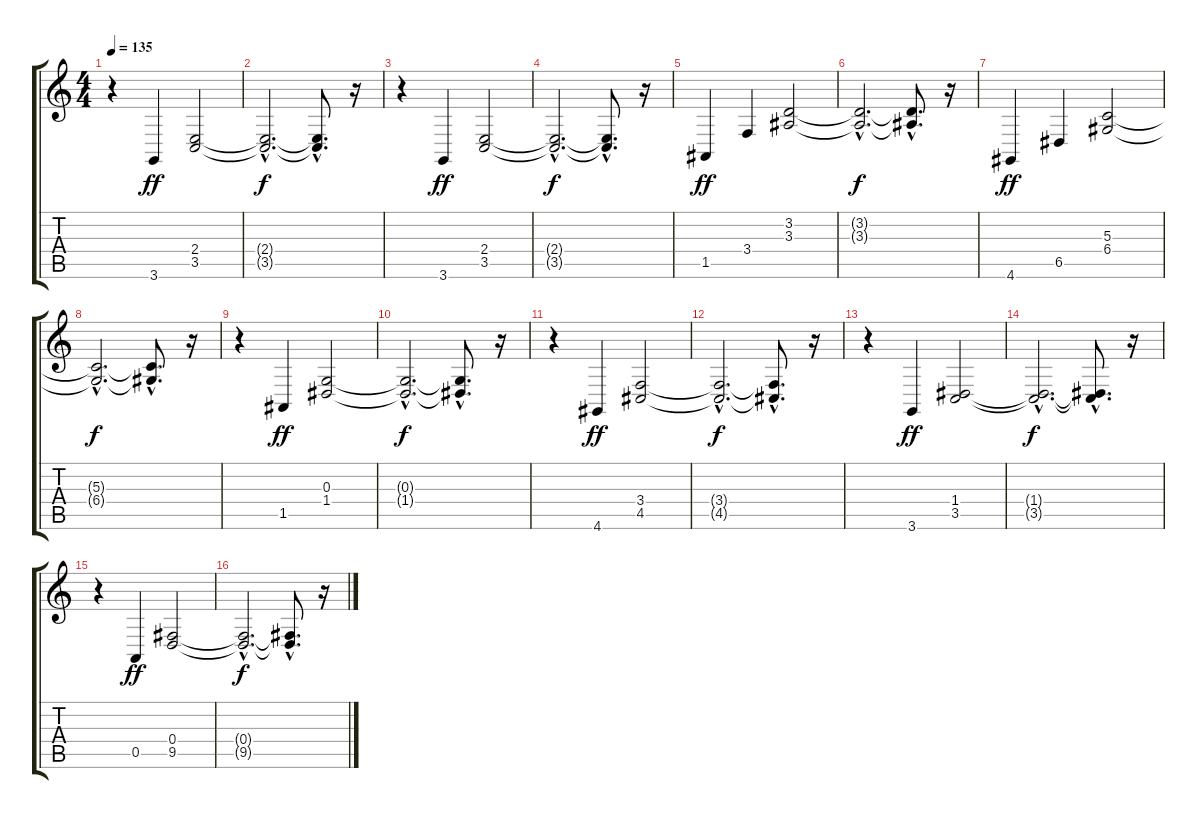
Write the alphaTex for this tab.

\track "" {instrument synthstrings2}
\staff {score tabs}
\tuning (E4 B3 G3 D3 A2 E2) {hide}
\ts (4 4)
\tempo 135
\clef g2
\ks c
r.4{dy f} 3.6.4{dy ff} (2.4 3.5).2 |
(2.4{hac t} 3.5{hac t}).2{d dy f} (2.4{hac t} 3.5{hac t}).8{d} r.16 |
r.4 3.6.4{dy ff} (2.4 3.5).2 |
(2.4{hac t} 3.5{hac t}).2{d dy f} (2.4{hac t} 3.5{hac t}).8{d} r.16 |
1.5.4{dy ff} 3.4.4 (3.2 3.3).2 |
(3.2{hac t} 3.3{hac t}).2{d dy f} (3.2{hac t} 3.3{hac t}).8{d} r.16 |
4.6.4{dy ff} 6.5.4 (5.3 6.4).2 |
(5.3{hac t} 6.4{hac t}).2{d dy f} (5.3{hac t} 6.4{hac t}).8{d} r.16 |
r.4 1.5.4{dy ff} (0.3 1.4).2 |
(0.3{hac t} 1.4{hac t}).2{d dy f} (0.3{hac t} 1.4{hac t}).8{d} r.16 |
r.4 4.6.4{dy ff} (3.4 4.5).2 |
(3.4{hac t} 4.5{hac t}).2{d dy f} (3.4{hac t} 4.5{hac t}).8{d} r.16 |
r.4 3.6.4{dy ff} (1.4 3.5).2 |
(1.4{hac t} 3.5{hac t}).2{d dy f} (1.4{hac t} 3.5{hac t}).8{d} r.16 |
r.4 0.5.4{dy ff} (0.4 9.5).2 |
(0.4{hac t} 9.5{hac t}).2{d dy f} (0.4{hac t} 9.5{hac t}).8{d} r.16
